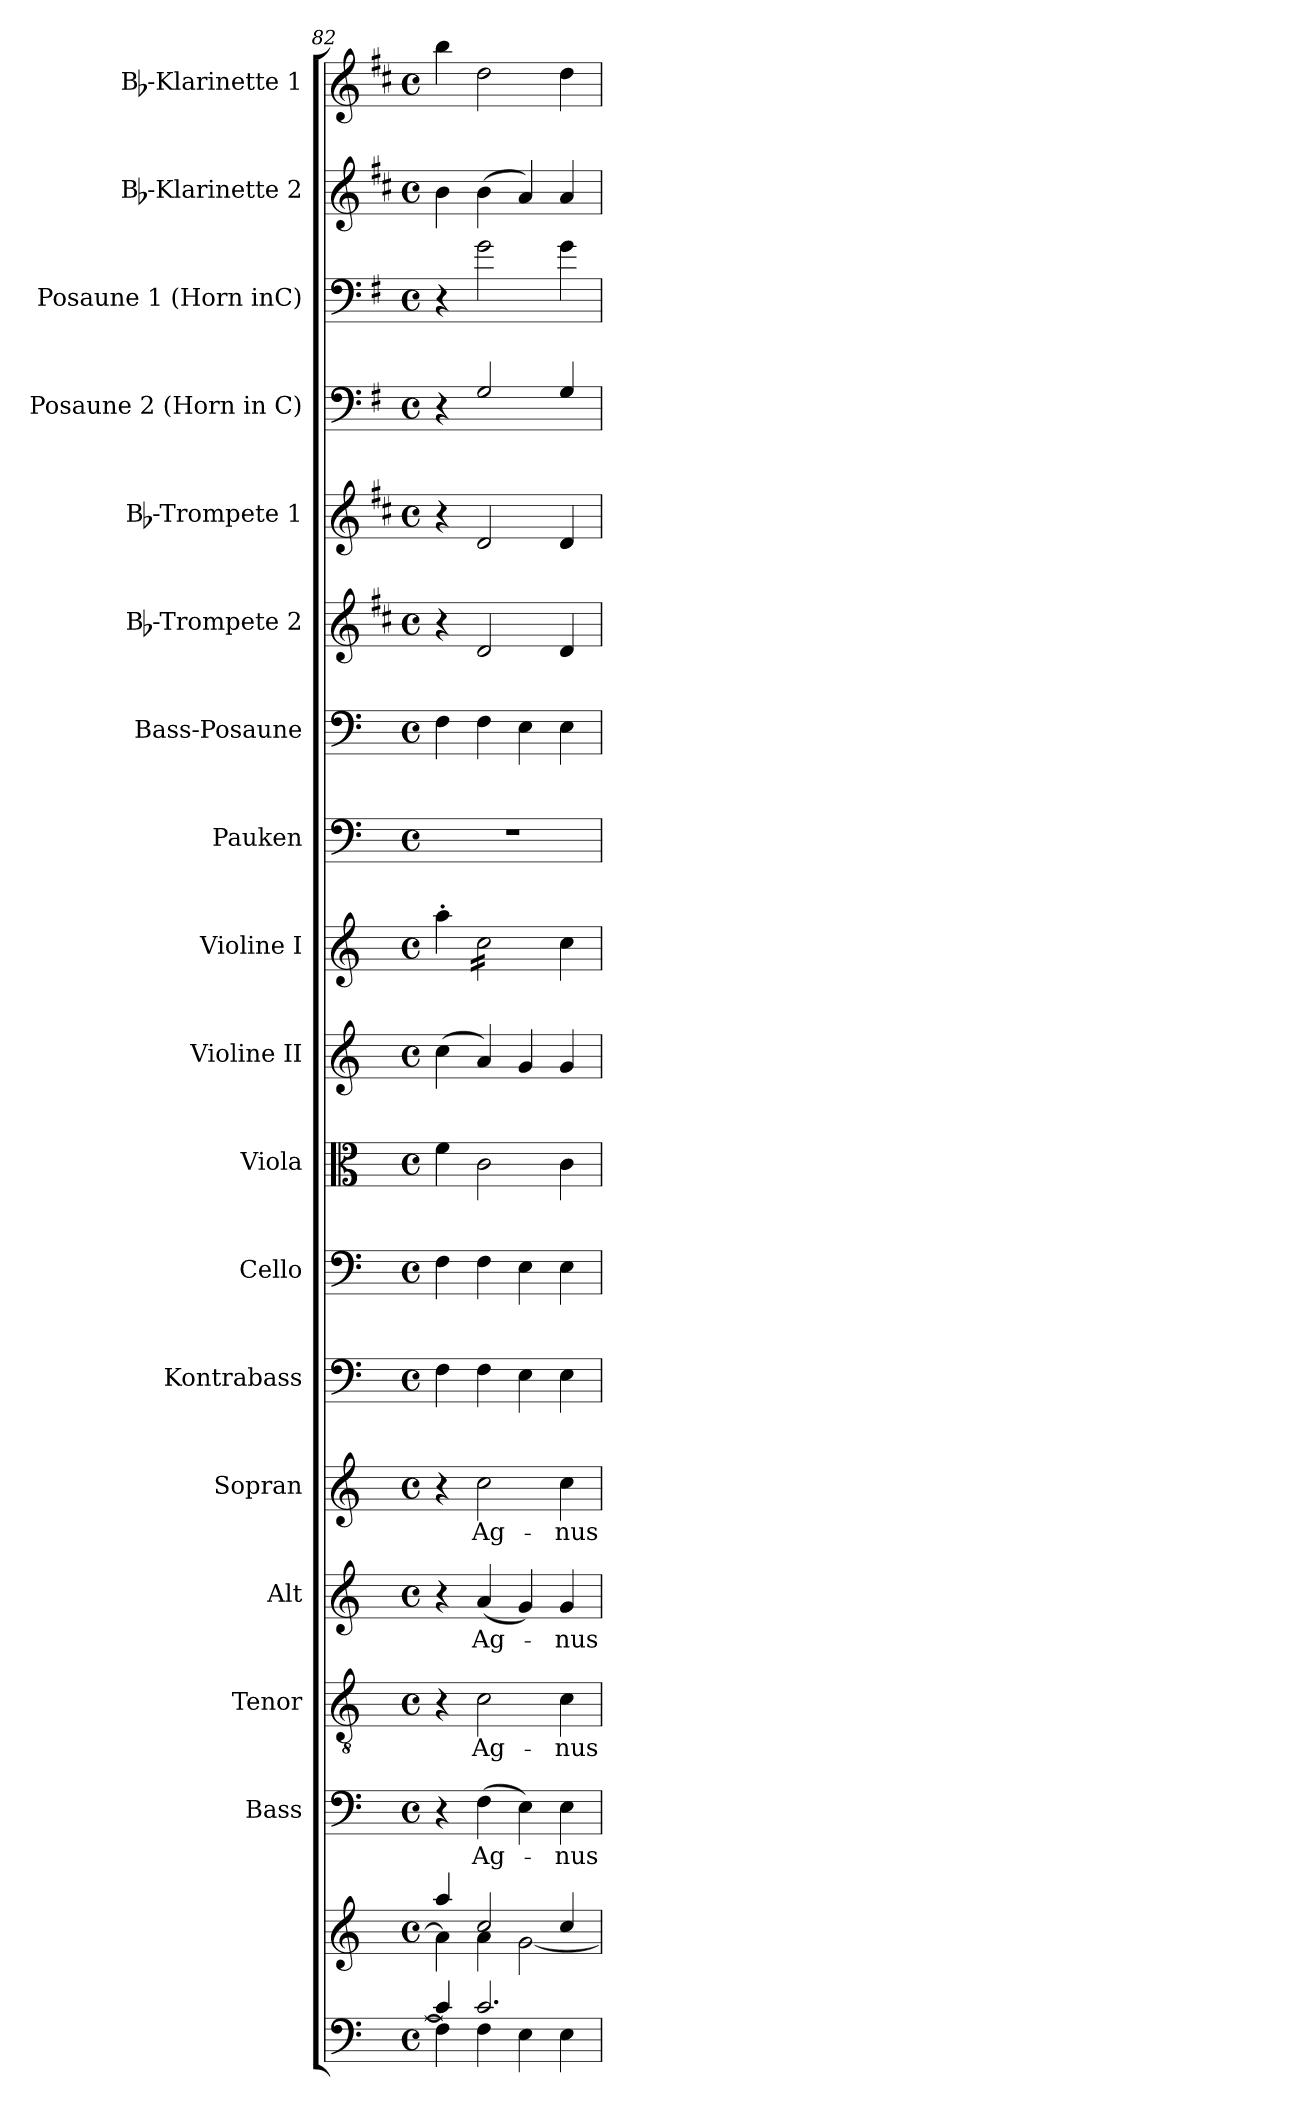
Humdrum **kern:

**kern	**kern	**kern	**text	**kern	**text	**kern	**text	**kern	**text	**kern	**kern	**kern	**kern	**kern	**kern	**kern	**kern	**kern	**kern	**kern	**kern	**kern
*part18	*part18	*part17	*part17	*part16	*part16	*part15	*part15	*part14	*part14	*part13	*part12	*part11	*part10	*part9	*part8	*part7	*part6	*part5	*part4	*part3	*part2	*part1
*staff19	*staff18	*staff17	*staff17	*staff16	*staff16	*staff15	*staff15	*staff14	*staff14	*staff13	*staff12	*staff11	*staff10	*staff9	*staff8	*staff7	*staff6	*staff5	*staff4	*staff3	*staff2	*staff1
*	*	*I"Bass	*	*I"Tenor	*	*I"Alt	*	*I"Sopran	*	*I"Kontrabass	*I"Cello	*I"Viola	*I"Violine II	*I"Violine I	*I"Pauken	*I"Bass-Posaune	*I"Bb-Trompete 2	*I"Bb-Trompete 1	*I"Posaune 2 (Horn in C)	*I"Posaune 1 (Horn inC)	*I"Bb-Klarinette 2	*I"Bb-Klarinette 1
*	*	*I'B.	*	*I'T.	*	*I'A.	*	*I'S.	*	*I'Kb.	*	*I'Vla.	*I'Vl. II	*I'Vl. I	*I'Pk.	*I'B-Pos.	*I'Bb Trp. 2	*I'Bb Trp. 1	*I'Pos. 2	*I'Pos. 1	*I'Bb Kl. 2	*I'Bb Kl. 1
*clefF4	*clefG2	*clefF4	*	*clefGv2	*	*clefG2	*	*clefG2	*	*clefF4	*clefF4	*clefC3	*clefG2	*clefG2	*clefF4	*clefF4	*clefG2	*clefG2	*clefF4	*clefF4	*clefG2	*clefG2
*	*	*	*	*	*	*	*	*	*	*ITrd7c12	*	*	*	*	*	*	*ITrd1c2	*ITrd1c2	*ITrd4c7	*ITrd4c7	*ITrd1c2	*ITrd1c2
*k[]	*k[]	*k[]	*	*k[]	*	*k[]	*	*k[]	*	*k[]	*k[]	*k[]	*k[]	*k[]	*k[]	*k[]	*k[]	*k[]	*k[]	*k[]	*k[]	*k[]
*C:	*C:	*C:	*	*C:	*	*C:	*	*C:	*	*C:	*C:	*C:	*C:	*C:	*C:	*C:	*C:	*C:	*C:	*C:	*C:	*C:
*M4/4	*M4/4	*M4/4	*	*M4/4	*	*M4/4	*	*M4/4	*	*M4/4	*M4/4	*M4/4	*M4/4	*M4/4	*M4/4	*M4/4	*M4/4	*M4/4	*M4/4	*M4/4	*M4/4	*M4/4
*met(c)	*met(c)	*met(c)	*	*met(c)	*	*met(c)	*	*met(c)	*	*met(c)	*met(c)	*met(c)	*met(c)	*met(c)	*met(c)	*met(c)	*met(c)	*met(c)	*met(c)	*met(c)	*met(c)	*met(c)
=82	=82	=82	=82	=82	=82	=82	=82	=82	=82	=82	=82	=82	=82	=82	=82	=82	=82	=82	=82	=82	=82	=82
*^	*^	*	*	*	*	*	*	*	*	*	*	*	*	*	*	*	*	*	*	*	*	*
4c/]	4F\]	4aa/	4a\]	4r	.	4r	.	4r	.	4r	.	4FF\	4F\	4f\	(>4cc\	4aa'>\	1r	4F\	4r	4r	4r	4r	4a\	4aa\
!	!	!	!	!	!LO:LY:b	!	!LO:LY:b	!	!LO:LY:b	!	!LO:LY:b	!	!	!	!	!	!	!	!	!	!	!	!	!
*	*	*	*	*	*	*	*	*	*	*	*	*	*	*	*	*tremolo	*	*	*	*	*	*	*	*
2.c/	4F\	2cc/	4a\	(>4F\	Ag-	2c\	Ag-	(<4a/	Ag-	2cc\	Ag-	4FF\	4F\	2c\	4a/)	16cc\LL	.	4F\	2c/	2c/	2C/	2c\	(>4a\	2cc\
.	.	.	.	.	.	.	.	.	.	.	.	.	.	.	.	16cc\	.	.	.	.	.	.	.	.
.	.	.	.	.	.	.	.	.	.	.	.	.	.	.	.	16cc\	.	.	.	.	.	.	.	.
.	.	.	.	.	.	.	.	.	.	.	.	.	.	.	.	16cc\	.	.	.	.	.	.	.	.
.	4E\	.	[<2g\	4E\)	.	.	.	4g/)	.	.	.	4EE\	4E\	.	4g/	16cc\	.	4E\	.	.	.	.	4g/)	.
.	.	.	.	.	.	.	.	.	.	.	.	.	.	.	.	16cc\	.	.	.	.	.	.	.	.
.	.	.	.	.	.	.	.	.	.	.	.	.	.	.	.	16cc\	.	.	.	.	.	.	.	.
.	.	.	.	.	.	.	.	.	.	.	.	.	.	.	.	16cc\JJ	.	.	.	.	.	.	.	.
*	*	*	*	*	*	*	*	*	*	*	*	*	*	*	*	*Xtremolo	*	*	*	*	*	*	*	*
!	!	!	!	!	!LO:LY:b	!	!LO:LY:b	!	!LO:LY:b	!	!LO:LY:b	!	!	!	!	!	!	!	!	!	!	!	!	!
.	4E\	4cc/	.	4E\	-nus	4c\	-nus	4g/	-nus	4cc\	-nus	4EE\	4E\	4c\	4g/	4cc\	.	4E\	4c/	4c/	4C/	4c\	4g/	4cc\
*v	*v	*	*	*	*	*	*	*	*	*	*	*	*	*	*	*	*	*	*	*	*	*	*	*
*	*v	*v	*	*	*	*	*	*	*	*	*	*	*	*	*	*	*	*	*	*	*	*	*
=	=	=	=	=	=	=	=	=	=	=	=	=	=	=	=	=	=	=	=	=	=	=
*-	*-	*-	*-	*-	*-	*-	*-	*-	*-	*-	*-	*-	*-	*-	*-	*-	*-	*-	*-	*-	*-	*-
